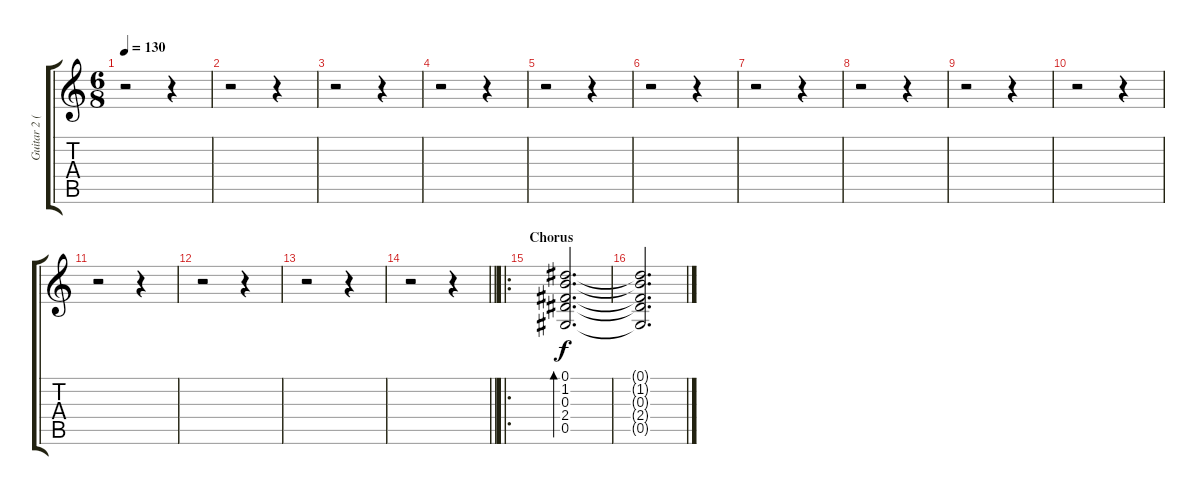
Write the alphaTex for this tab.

\track ("Guitar 2 (Rhythm)" "Guitar 2 (") {instrument overdrivenguitar}
\staff {score tabs}
\tuning (Eb4 Bb3 Gb3 Db3 Ab2 Eb2) {hide}
\ts (6 8)
\tempo 130
\clef g2
\ks c
r.2{dy f} r.4 |
r.2 r.4 |
r.2 r.4 |
r.2 r.4 |
r.2 r.4 |
r.2 r.4 |
r.2 r.4 |
r.2 r.4 |
r.2 r.4 |
r.2 r.4 |
r.2 r.4 |
r.2 r.4 |
r.2 r.4 |
\barLineRight lightlight
r.2 r.4 |
\ro
\section ("" "Chorus")
(0.1 1.2 0.3 2.4 0.5).2{d bd 240} |
(0.1{t} 1.2{t} 0.3{t} 2.4{t} 0.5{t}).2{d}
